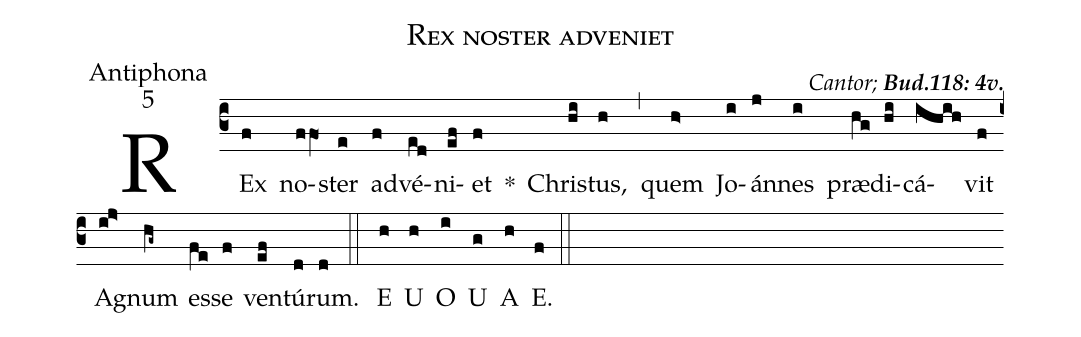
name:Rex noster adveniet;
office-part:Antiphona;
mode:5;
commentary:{\itshape\mdseries Cantor;\/} {\bfseries Bud.118:\ 4v.};
%%
(c3) REx(f) no(ffO1)ster(e) ad(f)vé(ed)ni(ef)et(f) <sp>*</sp>()
Chris(hi)tus,(h) (,)
quem(h>) Jo(i)án(j)nes(i) præ(hg)di(hi)cá(ihih)vit(f) Ag(i!j>)num(hg~) es(fe)se(f) ven(ef)tú(d)rum.(d) (::)
<eu> E(h) U(h) O(i) U(g) A(h) E.(f) </eu> (::)
